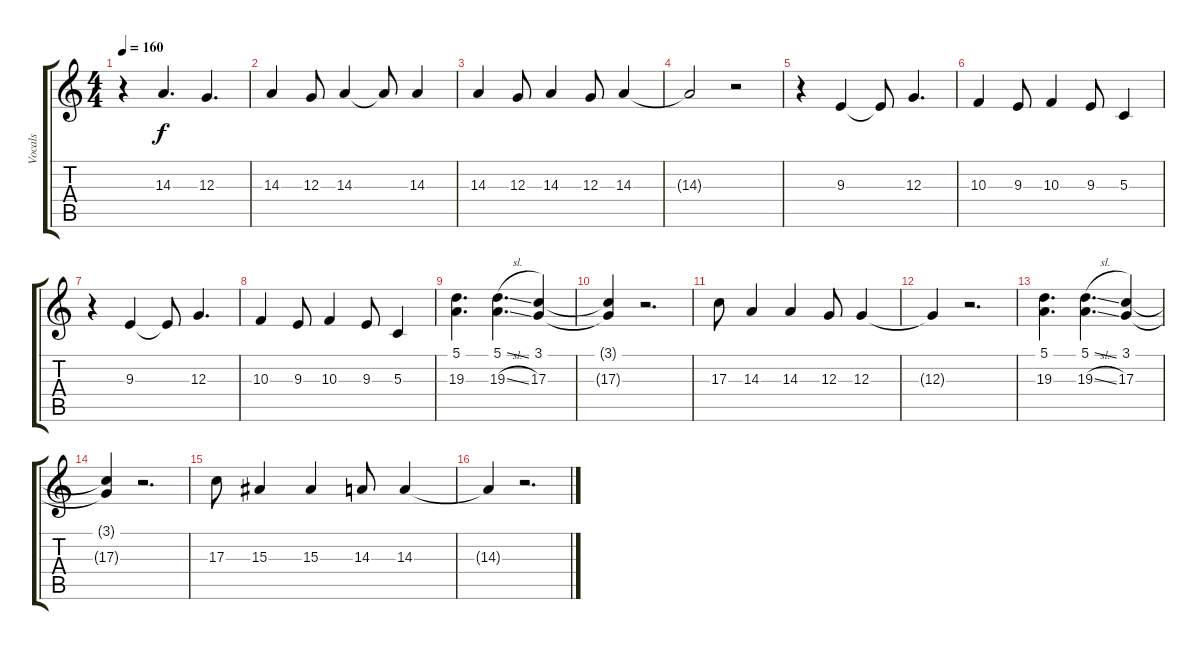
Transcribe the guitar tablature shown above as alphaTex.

\track ("Vocals" "Vocals") {instrument clarinet}
\staff {score tabs}
\tuning (E4 B3 G3 D3 A2 E2) {hide}
\ts (4 4)
\tempo 160
\clef g2
\ks c
r.4{dy f} 14.3.4{d} 12.3.4{d} |
14.3.4 12.3.8 14.3.4 14.3{t}.8 14.3.4 |
14.3.4 12.3.8 14.3.4 12.3.8 14.3.4 |
14.3{t}.2 r.2 |
r.4 9.3.4 9.3{t}.8 12.3.4{d} |
10.3.4 9.3.8 10.3.4 9.3.8 5.3.4 |
r.4 9.3.4 9.3{t}.8 12.3.4{d} |
10.3.4 9.3.8 10.3.4 9.3.8 5.3.4 |
(5.1 19.3).4{d} (5.1{sl} 19.3{sl}).4{d} (3.1 17.3).4 |
(3.1{t} 17.3{t}).4 r.2{d} |
17.3.8 14.3.4 14.3.4 12.3.8 12.3.4 |
12.3{t}.4 r.2{d} |
(5.1 19.3).4{d} (5.1{sl} 19.3{sl}).4{d} (3.1 17.3).4 |
(3.1{t} 17.3{t}).4 r.2{d} |
17.3.8 15.3.4 15.3.4 14.3.8 14.3.4 |
14.3{t}.4 r.2{d}
